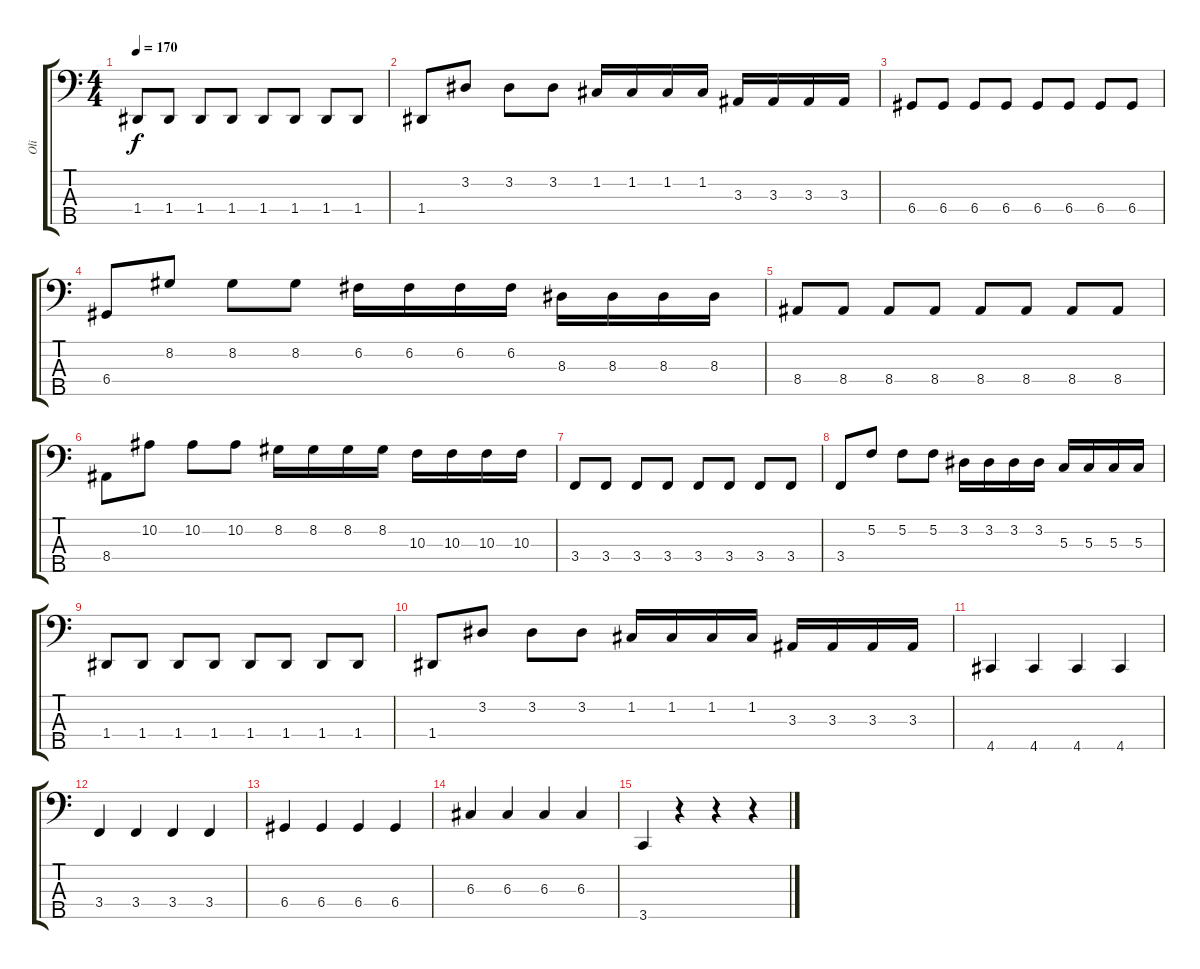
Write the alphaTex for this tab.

\track ("Oli" "Oli") {instrument electricbasspick}
\staff {score tabs}
\tuning (F2 C2 G1 D1 A0) {hide}
\ts (4 4)
\tempo 170
\clef f4
\ks c
1.4.8{dy f} 1.4.8 1.4.8 1.4.8 1.4.8 1.4.8 1.4.8 1.4.8 |
1.4.8 3.2.8 3.2.8 3.2.8 1.2.16 1.2.16 1.2.16 1.2.16 3.3.16 3.3.16 3.3.16 3.3.16 |
6.4.8 6.4.8 6.4.8 6.4.8 6.4.8 6.4.8 6.4.8 6.4.8 |
6.4.8 8.2.8 8.2.8 8.2.8 6.2.16 6.2.16 6.2.16 6.2.16 8.3.16 8.3.16 8.3.16 8.3.16 |
8.4.8 8.4.8 8.4.8 8.4.8 8.4.8 8.4.8 8.4.8 8.4.8 |
8.4.8 10.2.8 10.2.8 10.2.8 8.2.16 8.2.16 8.2.16 8.2.16 10.3.16 10.3.16 10.3.16 10.3.16 |
3.4.8 3.4.8 3.4.8 3.4.8 3.4.8 3.4.8 3.4.8 3.4.8 |
3.4.8 5.2.8 5.2.8 5.2.8 3.2.16 3.2.16 3.2.16 3.2.16 5.3.16 5.3.16 5.3.16 5.3.16 |
1.4.8 1.4.8 1.4.8 1.4.8 1.4.8 1.4.8 1.4.8 1.4.8 |
1.4.8 3.2.8 3.2.8 3.2.8 1.2.16 1.2.16 1.2.16 1.2.16 3.3.16 3.3.16 3.3.16 3.3.16 |
4.5.4 4.5.4 4.5.4 4.5.4 |
3.4.4 3.4.4 3.4.4 3.4.4 |
6.4.4 6.4.4 6.4.4 6.4.4 |
6.3.4 6.3.4 6.3.4 6.3.4 |
3.5.4 r.4 r.4 r.4
